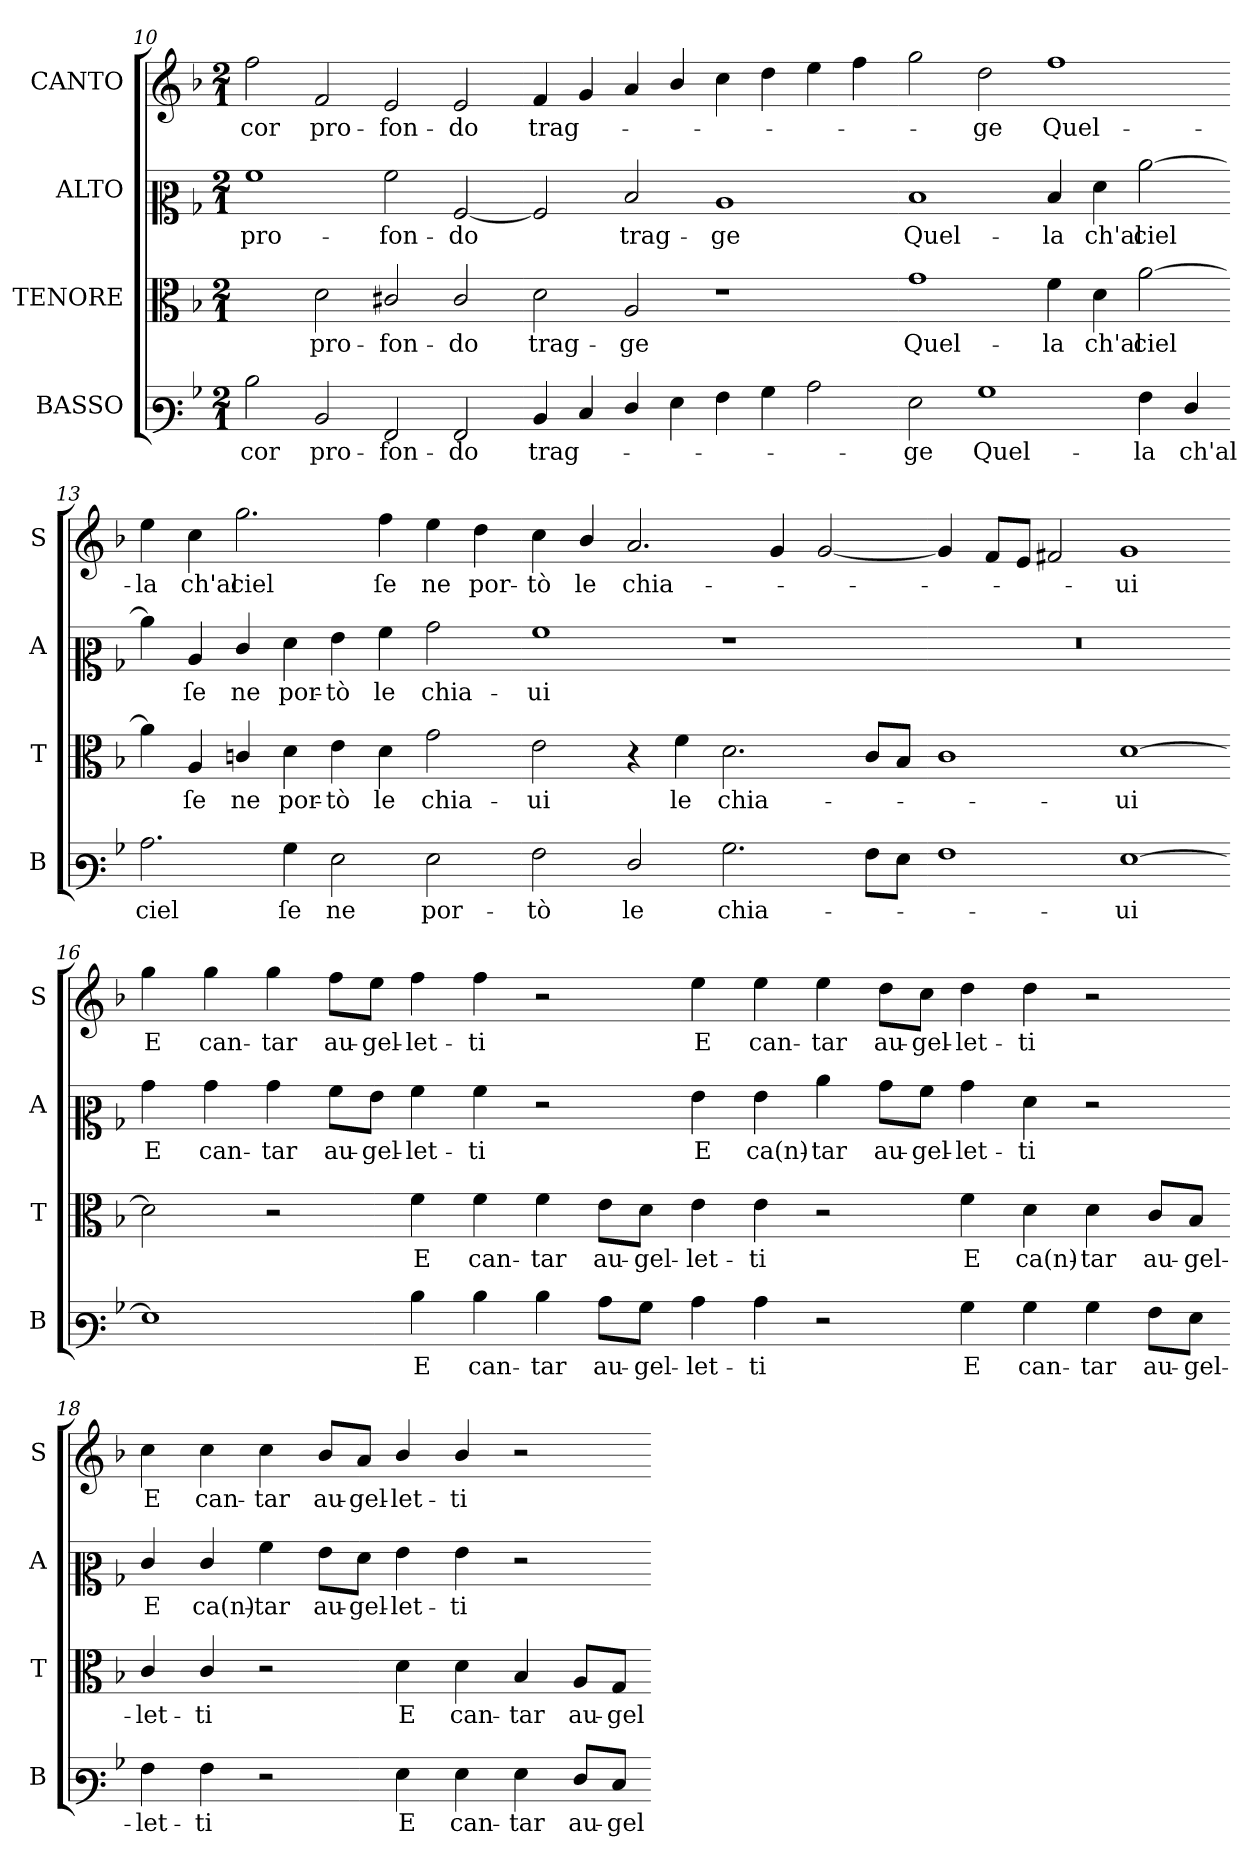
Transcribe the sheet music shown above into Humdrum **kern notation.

**kern	**text	**kern	**text	**kern	**text	**kern	**text
*part4	*part4	*part3	*part3	*part2	*part2	*part1	*part1
*staff4	*staff4	*staff3	*staff3	*staff2	*staff2	*staff1	*staff1
*I"BASSO	*	*I"TENORE	*	*I"ALTO	*	*I"CANTO	*
*I'B	*	*I'T	*	*I'A	*	*I'S	*
*clefF3	*	*clefC3	*	*clefC2	*	*clefG2	*
*k[b-]	*	*k[b-]	*	*k[b-]	*	*k[b-]	*
*G:dor	*	*G:dor	*	*G:dor	*	*G:dor	*
*M2/1	*	*M2/1	*	*M2/1	*	*M2/1	*
=10	=10	=10	=10	=10	=10	=10	=10
2d\	cor	2ryy	.	1a	pro-	2ff\	cor
2D/	pro-	2d\	pro-	.	.	2f/	pro-
2AA/	-fon-	2c#X/	-fon-	2a\	-fon-	2e/	-fon-
2AA/	-do	2c#/	-do	[2A/	-do	2e/	-do
=11-	=11-	=11-	=11-	=11-	=11-	=11-	=11-
4D/	trag-	2d\	trag-	2A/]	.	4f/	trag-
4E/	.	.	.	.	.	4g/	.
4F/	.	2A/	-ge	2d/	trag-	4a/	.
4G\	.	.	.	.	.	4b-/	.
4A\	.	1r	.	1c	-ge	4cc\	.
4B-\	.	.	.	.	.	4dd\	.
2c\	.	.	.	.	.	4ee\	.
.	.	.	.	.	.	4ff\	.
=12-	=12-	=12-	=12-	=12-	=12-	=12-	=12-
2G\	ge	1g	Quel-	1d	Quel-	2gg\	.
1B-\	Quel-	.	.	.	.	2dd\	-ge
.	.	4f\	-la	4d/	-la	1ff	Quel-
.	.	4d\	ch'al	4f\	ch'al	.	.
4A\	-la	[2a\	ciel	[2cc\	ciel	.	.
4F/	ch'al	.	.	.	.	.	.
=13-	=13-	=13-	=13-	=13-	=13-	=13-	=13-
2.c\	ciel	4a\]	.	4cc\]	.	4ee\	-la
.	.	4A/	ſe	4c/	ſe	4cc\	ch'al
.	.	4cn/	ne	4e/	ne	2.gg\	ciel
4B-\	ſe	4d\	por-	4f\	por-	.	.
2G\	ne	4e\	-tò	4g\	-tò	.	.
.	.	4d\	le	4a\	le	4ff\	ſe
2G\	por-	2g\	chia-	2b-\	chia-	4ee\	ne
.	.	.	.	.	.	4dd\	por-
=14-	=14-	=14-	=14-	=14-	=14-	=14-	=14-
2A\	-tò	2e\	ui	1a	ui	4cc\	-tò
.	.	.	.	.	.	4b-/	le
2F/	le	4r	.	.	.	2.a/	chia-
.	.	4f\	le	.	.	.	.
2.B-\	chia-	2.d\	chia-	1r	.	.	.
.	.	.	.	.	.	4g/	.
.	.	.	.	.	.	[2g/	.
8A\L	.	8c/L	.	.	.	.	.
8G\J	.	8B-/J	.	.	.	.	.
=15-	=15-	=15-	=15-	=15-	=15-	=15-	=15-
1A	.	1c	.	0r	.	4g/]	.
.	.	.	.	.	.	8f/L	.
.	.	.	.	.	.	8e/J	.
.	.	.	.	.	.	2f#X/	.
[1G	ui	[1d	-ui	.	.	1g	-ui
=16-	=16-	=16-	=16-	=16-	=16-	=16-	=16-
1G]	.	2d]	.	4b-\	E	4gg\	E
.	.	.	.	4b-\	can-	4gg\	can-
.	.	2r	.	4b-\	-tar	4gg\	-tar
.	.	.	.	8a\L	au-	8ff\L	au-
.	.	.	.	8g\J	-gel-	8ee\J	-gel-
4d\	E	4f\	E	4a\	-let-	4ff\	-let-
4d\	can-	4f\	can-	4a\	-ti	4ff\	-ti
4d\	-tar	4f\	-tar	2r	.	2r	.
8c\L	au-	8e\L	au-	.	.	.	.
8B-\J	-gel-	8d\J	-gel-	.	.	.	.
=17-	=17-	=17-	=17-	=17-	=17-	=17-	=17-
4c\	-let-	4e\	-let-	4g\	E	4ee\	E
4c\	-ti	4e\	-ti	4g\	ca(n)-	4ee\	can-
2r	.	2r	.	4cc\	-tar	4ee\	-tar
.	.	.	.	8b-\L	au-	8dd\L	au-
.	.	.	.	8a\J	-gel-	8cc\J	-gel-
4B-\	E	4f\	E	4b-\	-let-	4dd\	-let-
4B-\	can-	4d\	ca(n)-	4f\	-ti	4dd\	-ti
4B-\	-tar	4d\	-tar	2r	.	2r	.
8A\L	au-	8c/L	au-	.	.	.	.
8G\J	-gel-	8B-/J	-gel-	.	.	.	.
=18-	=18-	=18-	=18-	=18-	=18-	=18-	=18-
4A\	-let-	4c/	-let-	4e/	E	4cc\	E
4A\	-ti	4c/	-ti	4e/	ca(n)-	4cc\	can-
2r	.	2r	.	4a\	-tar	4cc\	-tar
.	.	.	.	8g\L	au-	8b-/L	au-
.	.	.	.	8f\J	-gel-	8a/J	-gel-
4G\	E	4d\	E	4g\	-let-	4b-/	-let-
4G\	can-	4d\	can-	4g\	-ti	4b-/	-ti
4G\	-tar	4B-/	-tar	2r	.	2r	.
8F/L	au-	8A/L	au-	.	.	.	.
8E/J	-gel-	8G/J	-gel-	.	.	.	.
=-	=-	=-	=-	=-	=-	=-	=-
*-	*-	*-	*-	*-	*-	*-	*-
